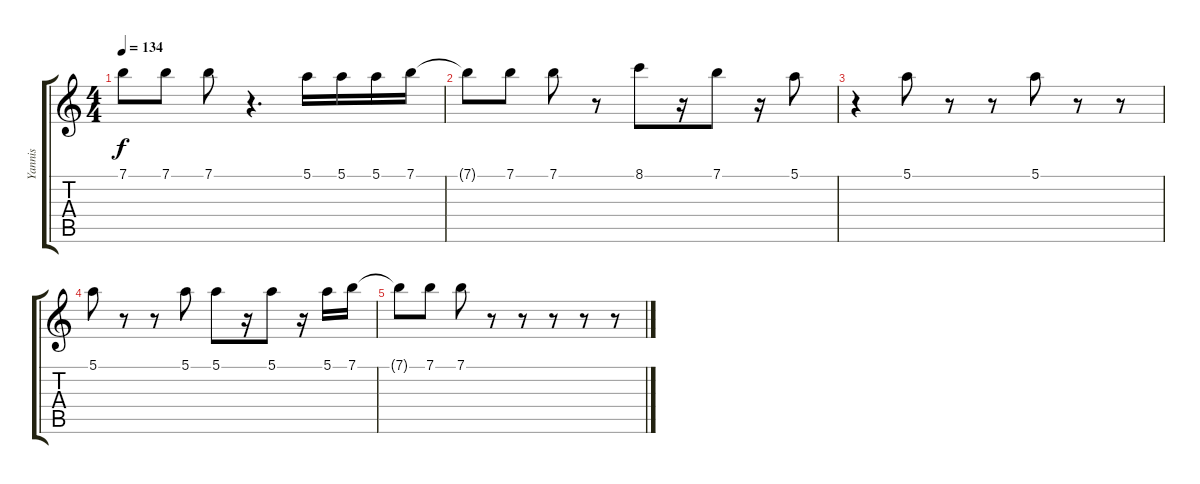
\track ("Yannis" "Yannis") {instrument electricguitarjazz}
\staff {score tabs}
\tuning (E4 B3 G3 D3 A2 E2) {hide}
\ts (4 4)
\tempo 134
\clef g2
\ks c
7.1.8{dy f} 7.1.8 7.1.8 r.4{d} 5.1.16 5.1.16 5.1.16 7.1.16 |
7.1{t}.8 7.1.8 7.1.8 r.8 8.1.8 r.16 7.1.8 r.16 5.1.8 |
r.4 5.1.8 r.8 r.8 5.1.8 r.8 r.8 |
5.1.8 r.8 r.8 5.1.8 5.1.8 r.16 5.1.8 r.16 5.1.16 7.1.16 |
7.1{t}.8 7.1.8 7.1.8 r.8 r.8 r.8 r.8 r.8
